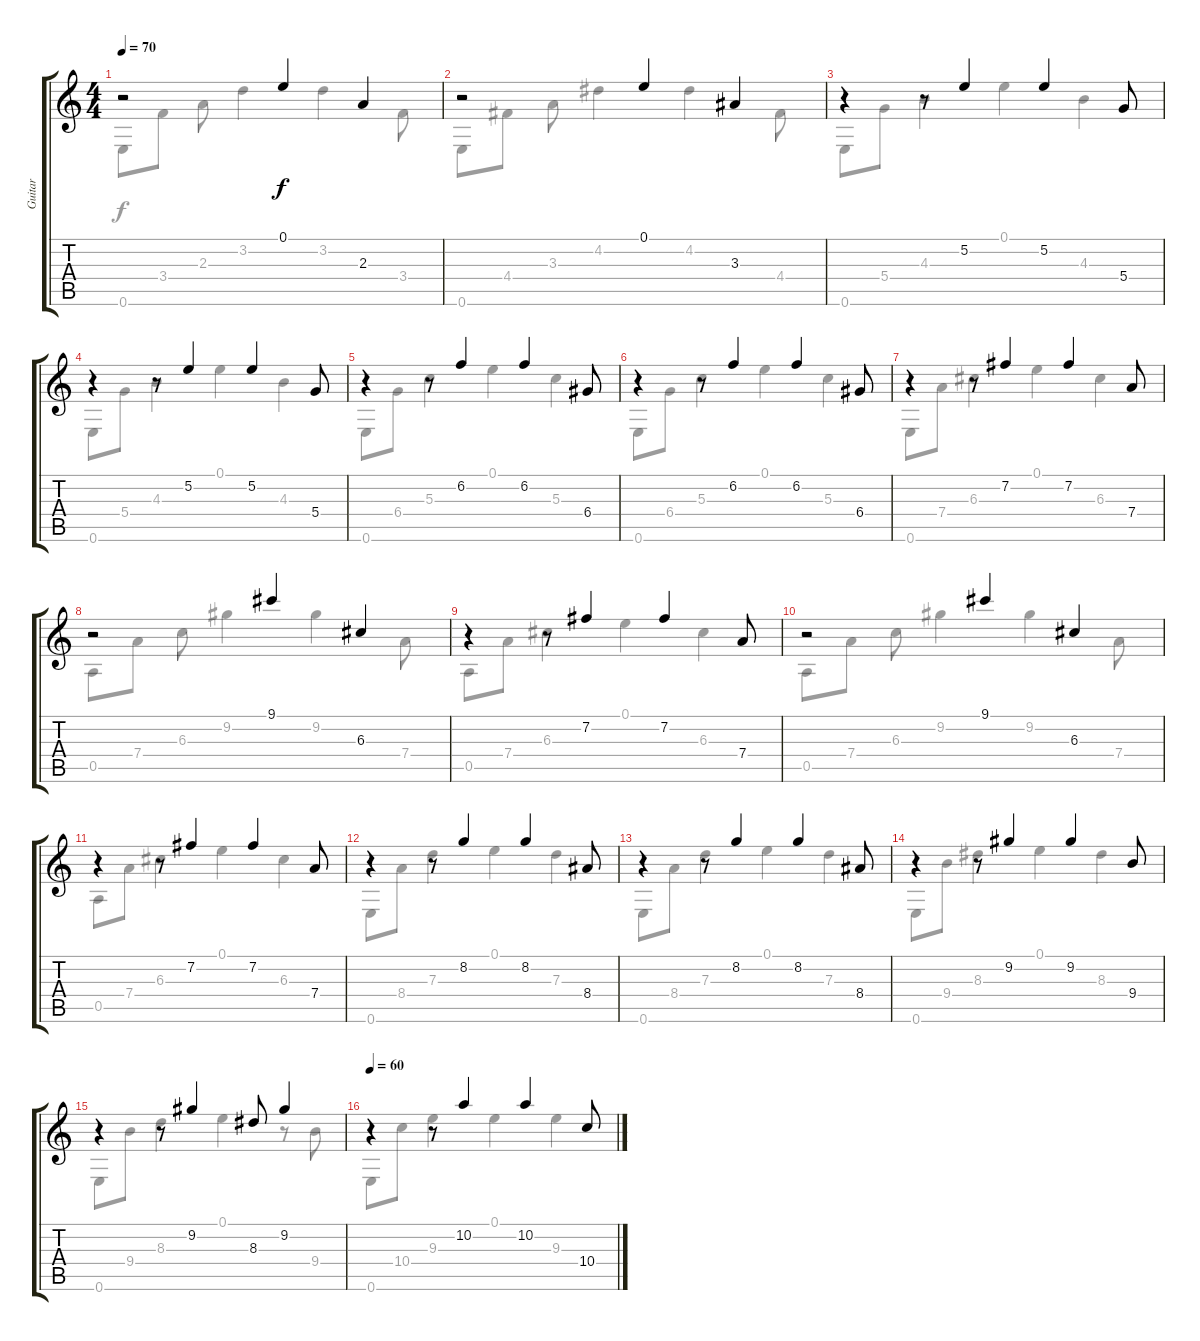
\track ("Guitar" "Guitar") {instrument acousticguitarsteel}
\staff {score tabs}
\tuning (E4 B3 G3 D3 A2 E2) {hide}
\voice
\ts (4 4)
\tempo 70
\clef g2
\ks c
r.2{dy f} 0.1.4 2.3.4 |
r.2 0.1.4 3.3.4 |
r.4 r.8 5.2.4 5.2.4 5.4.8 |
r.4 r.8 5.2.4 5.2.4 5.4.8 |
r.4 r.8 6.2.4 6.2.4 6.4.8 |
r.4 r.8 6.2.4 6.2.4 6.4.8 |
r.4 r.8 7.2.4 7.2.4 7.4.8 |
r.2 9.1.4 6.3.4 |
r.4 r.8 7.2.4 7.2.4 7.4.8 |
r.2 9.1.4 6.3.4 |
r.4 r.8 7.2.4 7.2.4 7.4.8 |
r.4 r.8 8.2.4 8.2.4 8.4.8 |
r.4 r.8 8.2.4 8.2.4 8.4.8 |
r.4 r.8 9.2.4 9.2.4 9.4.8 |
r.4 r.8 9.2.4 8.3.8 9.2.4 |
\tempo 60
r.4 r.8 10.2.4 10.2.4 10.4.8
\voice
\clef g2
\ottava regular
\simile none
\ks c
0.6.8{dy f} 3.4.8 2.3.8 3.2.4 3.2.4 3.4.8 |
0.6.8 4.4.8 3.3.8 4.2.4 4.2.4 4.4.8 |
0.6.8 5.4.8 4.3.4 0.1.4 4.3.4 |
0.6.8 5.4.8 4.3.4 0.1.4 4.3.4 |
0.6.8 6.4.8 5.3.4 0.1.4 5.3.4 |
0.6.8 6.4.8 5.3.4 0.1.4 5.3.4 |
0.6.8 7.4.8 6.3.4 0.1.4 6.3.4 |
0.5.8 7.4.8 6.3.8 9.2.4 9.2.4 7.4.8 |
0.5.8 7.4.8 6.3.4 0.1.4 6.3.4 |
0.5.8 7.4.8 6.3.8 9.2.4 9.2.4 7.4.8 |
0.5.8 7.4.8 6.3.4 0.1.4 6.3.4 |
0.6.8 8.4.8 7.3.4 0.1.4 7.3.4 |
0.6.8 8.4.8 7.3.4 0.1.4 7.3.4 |
0.6.8 9.4.8 8.3.4 0.1.4 8.3.4 |
0.6.8 9.4.8 8.3.4 0.1.4 r.8 9.4.8 |
0.6.8 10.4.8 9.3.4 0.1.4 9.3.4
